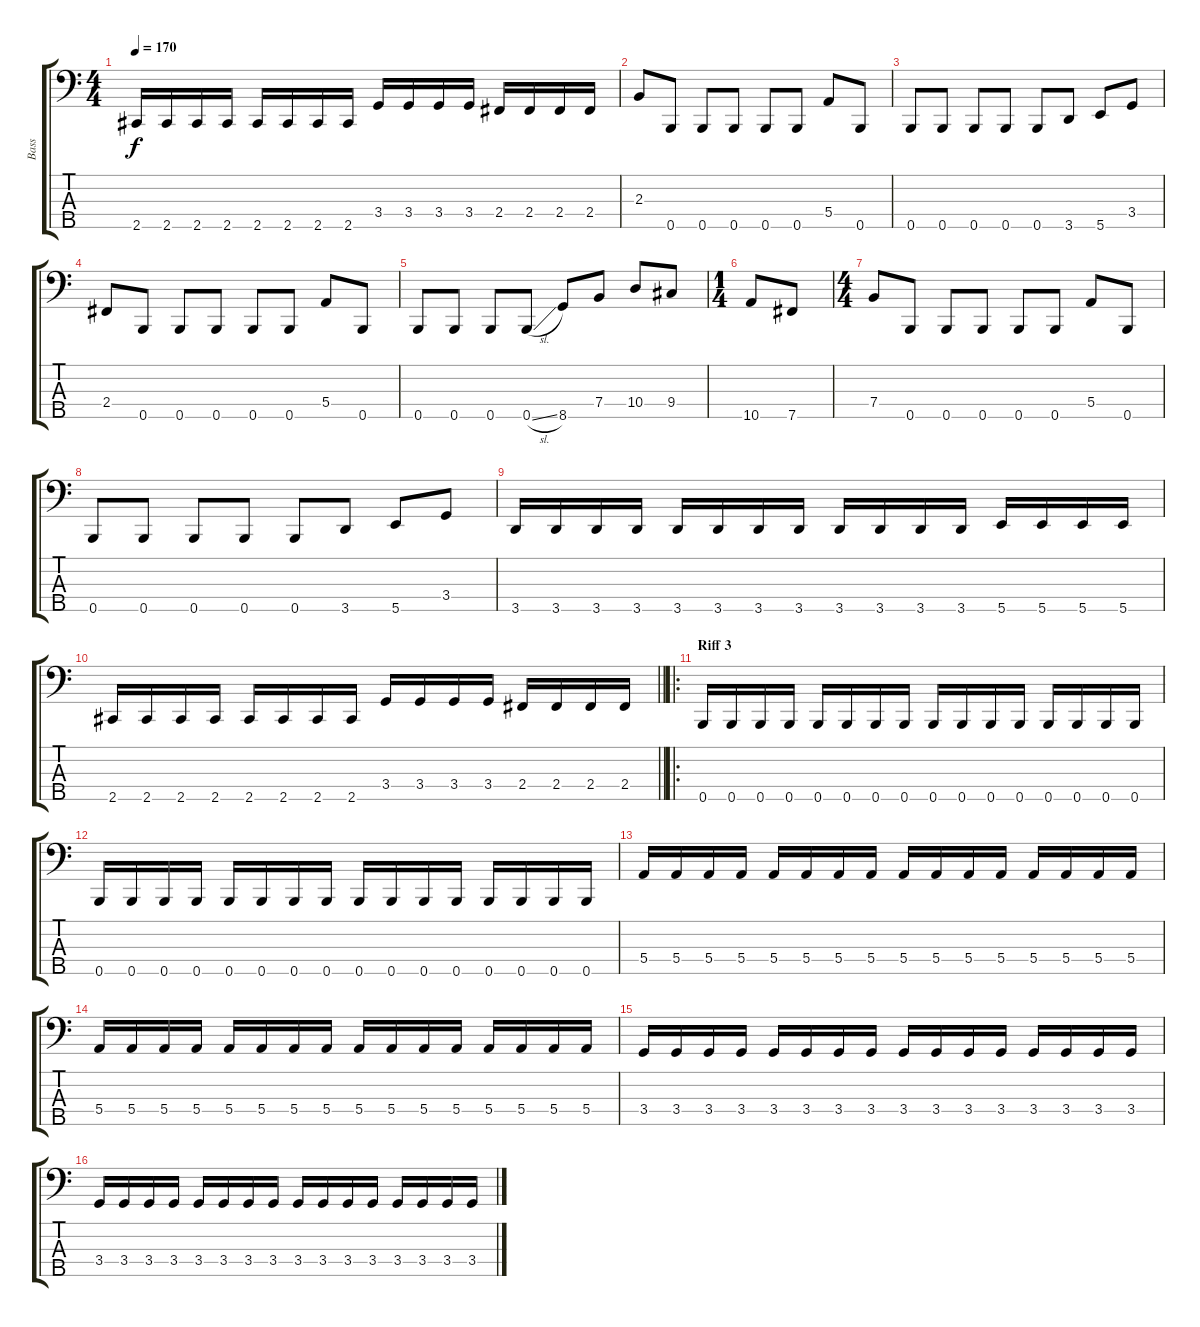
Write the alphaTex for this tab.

\track ("Bass" "Bass") {instrument electricbassfinger}
\staff {score tabs}
\tuning (G2 D2 A1 E1 B0) {hide}
\ts (4 4)
\tempo 170
\clef f4
\ks c
2.5.16{dy f} 2.5.16 2.5.16 2.5.16 2.5.16 2.5.16 2.5.16 2.5.16 3.4.16 3.4.16 3.4.16 3.4.16 2.4.16 2.4.16 2.4.16 2.4.16 |
2.3.8 0.5.8 0.5.8 0.5.8 0.5.8 0.5.8 5.4.8 0.5.8 |
0.5.8 0.5.8 0.5.8 0.5.8 0.5.8 3.5.8 5.5.8 3.4.8 |
2.4.8 0.5.8 0.5.8 0.5.8 0.5.8 0.5.8 5.4.8 0.5.8 |
0.5.8 0.5.8 0.5.8 0.5{sl}.8 8.5.8 7.4.8 10.4.8 9.4.8 |
\ts (1 4)
10.5.8 7.5.8 |
\ts (4 4)
7.4.8 0.5.8 0.5.8 0.5.8 0.5.8 0.5.8 5.4.8 0.5.8 |
0.5.8 0.5.8 0.5.8 0.5.8 0.5.8 3.5.8 5.5.8 3.4.8 |
3.5.16 3.5.16 3.5.16 3.5.16 3.5.16 3.5.16 3.5.16 3.5.16 3.5.16 3.5.16 3.5.16 3.5.16 5.5.16 5.5.16 5.5.16 5.5.16 |
\barLineRight lightlight
2.5.16 2.5.16 2.5.16 2.5.16 2.5.16 2.5.16 2.5.16 2.5.16 3.4.16 3.4.16 3.4.16 3.4.16 2.4.16 2.4.16 2.4.16 2.4.16 |
\ro
\section ("" "Riff 3")
0.5.16 0.5.16 0.5.16 0.5.16 0.5.16 0.5.16 0.5.16 0.5.16 0.5.16 0.5.16 0.5.16 0.5.16 0.5.16 0.5.16 0.5.16 0.5.16 |
0.5.16 0.5.16 0.5.16 0.5.16 0.5.16 0.5.16 0.5.16 0.5.16 0.5.16 0.5.16 0.5.16 0.5.16 0.5.16 0.5.16 0.5.16 0.5.16 |
5.4.16 5.4.16 5.4.16 5.4.16 5.4.16 5.4.16 5.4.16 5.4.16 5.4.16 5.4.16 5.4.16 5.4.16 5.4.16 5.4.16 5.4.16 5.4.16 |
5.4.16 5.4.16 5.4.16 5.4.16 5.4.16 5.4.16 5.4.16 5.4.16 5.4.16 5.4.16 5.4.16 5.4.16 5.4.16 5.4.16 5.4.16 5.4.16 |
3.4.16 3.4.16 3.4.16 3.4.16 3.4.16 3.4.16 3.4.16 3.4.16 3.4.16 3.4.16 3.4.16 3.4.16 3.4.16 3.4.16 3.4.16 3.4.16 |
3.4.16 3.4.16 3.4.16 3.4.16 3.4.16 3.4.16 3.4.16 3.4.16 3.4.16 3.4.16 3.4.16 3.4.16 3.4.16 3.4.16 3.4.16 3.4.16
